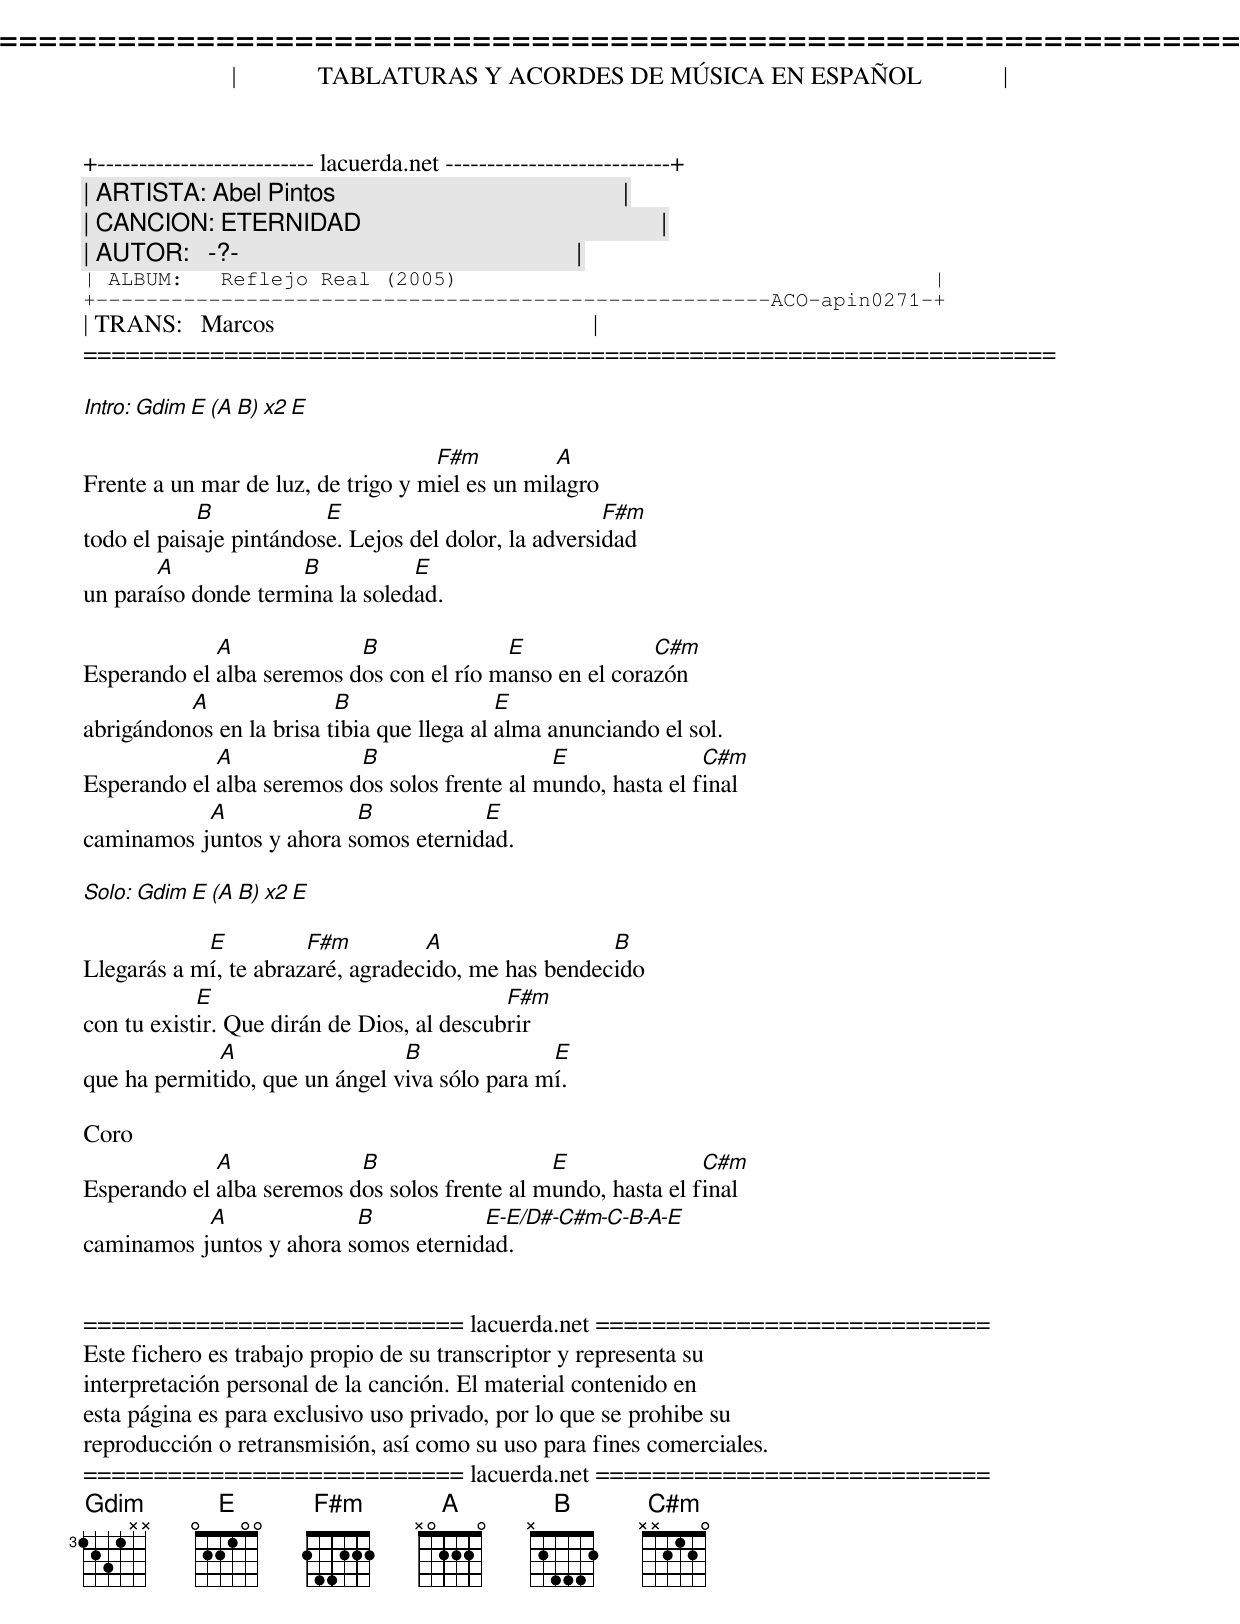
=====================================================================
|             TABLATURAS Y ACORDES DE MÚSICA EN ESPAÑOL             |
+-------------------------- lacuerda.net ---------------------------+
| ARTISTA: Abel Pintos                                              |
| CANCION: ETERNIDAD                                                |
| AUTOR:   -?-                                                      |
| ALBUM:   Reflejo Real (2005)                                      |
+------------------------------------------------------ACO-apin0271-+
| TRANS:   Marcos                                                   |
=====================================================================

Intro: Gdim  E  (A  B)  x2  E

                                    F#m          A
Frente a un mar de luz, de trigo y miel es un milagro
            B            E                             F#m
todo el paisaje pintándose. Lejos del dolor, la adversidad
       A             B           E
un paraíso donde termina la soledad.

             A             B              E              C#m
Esperando el alba seremos dos con el río manso en el corazón
          A               B                 E
abrigándonos en la brisa tibia que llega al alma anunciando el sol.
             A             B                   E               C#m
Esperando el alba seremos dos solos frente al mundo, hasta el final
           A              B           E
caminamos juntos y ahora somos eternidad.

Solo: Gdim  E  (A  B)  x2  E

            E          F#m         A                 B
Llegarás a mí, te abrazaré, agradecido, me has bendecido
            E                               F#m
con tu existir. Que dirán de Dios, al descubrir
             A                  B              E
que ha permitido, que un ángel viva sólo para mí.

Coro
             A             B                   E               C#m
Esperando el alba seremos dos solos frente al mundo, hasta el final
           A              B           E-E/D#-C#m-C-B-A-E
caminamos juntos y ahora somos eternidad.


=========================== lacuerda.net ============================
Este fichero es trabajo propio de su transcriptor y representa su
interpretación personal de la canción. El material contenido en
esta página es para exclusivo uso privado, por lo que se prohibe su
reproducción o retransmisión, así como su uso para fines comerciales.
=========================== lacuerda.net ============================
